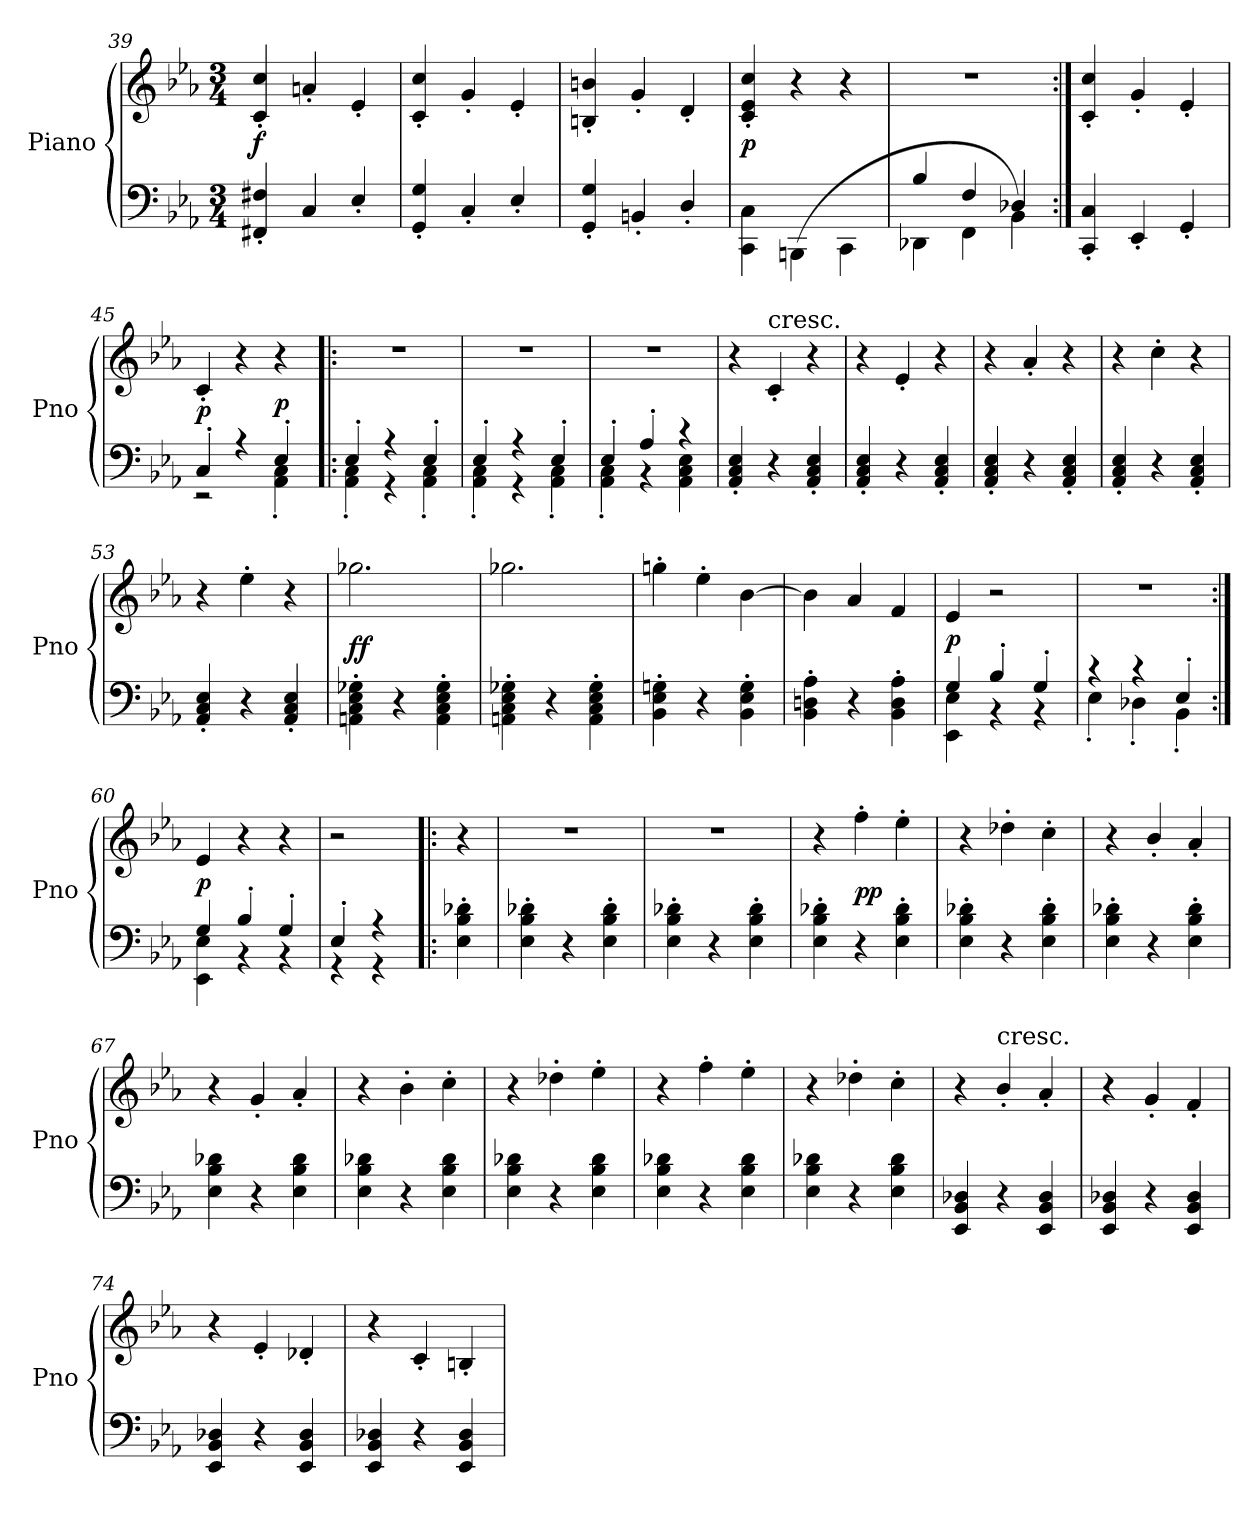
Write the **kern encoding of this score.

**kern	**kern	**dynam
*part1	*part1	*part1
*staff2	*staff1	*staff1/2
*I"Piano	*	*
*I'Pno	*	*
*clefF4	*clefG2	*
*k[b-e-a-]	*k[b-e-a-]	*
*c:	*c:	*
*M3/4	*M3/4	*
=39	=39	=39
4FF#X'/ 4F#X'/	4c'/ 4cc'/	f
4C/	4an'/	.
4E-'/	4e-'/	.
=40	=40	=40
4GG'/ 4G'/	4c'/ 4cc'/	.
4C'/	4g'/	.
4E-'/	4e-'/	.
=41	=41	=41
4GG'/ 4G'/	4Bn'/ 4bn'/	.
4BBn'/	4g'/	.
4D'/	4d'/	.
=42	=42	=42
4CC\ 4C\	4c'/ 4e-'/ 4cc'/	p
(4BBBn\	4r	.
4CC\	4r	.
=43	=43	=43
*^	*	*
4B-/	4DD-X\	2.r	.
4F/	4FF\	.	.
4D-X/	4BB-\)	.	.
*v	*v	*	*
=44:|!	=44:|!	=44:|!
4CC'/ 4C'/	4c'/ 4cc'/	.
4EE-'/	4g'/	.
4GG'/	4e-'/	.
=45	=45	=45
*^	*	*
4C'/	2r	4c'/	p
4r	.	4r	.
4E-'/	4AA-'\ 4C'\	4r	p
=46!|:	=46!|:	=46!|:	=46!|:
4E-'/	4AA-'\ 4C'\	2.r	.
4r	4r	.	.
4E-'/	4AA-'\ 4C'\	.	.
=47	=47	=47	=47
4E-'/	4AA-'\ 4C'\	2.r	.
4r	4r	.	.
4E-'/	4AA-'\ 4C'\	.	.
=48	=48	=48	=48
4E-'/	4AA-'\ 4C'\	2.r	.
4A-'/	4r	.	.
4r	4AA-\ 4C\ 4E-\	.	.
*v	*v	*	*
=49	=49	=49
4AA-'/ 4C'/ 4E-'/	4r	.
!	!LO:TX:t=cresc.	!
4r	4c'/	.
4AA-'/ 4C'/ 4E-'/	4r	.
=50	=50	=50
4AA-'/ 4C'/ 4E-'/	4r	.
4r	4e-'/	.
4AA-'/ 4C'/ 4E-'/	4r	.
=51	=51	=51
4AA-'/ 4C'/ 4E-'/	4r	.
4r	4a-'/	.
4AA-'/ 4C'/ 4E-'/	4r	.
=52	=52	=52
4AA-'/ 4C'/ 4E-'/	4r	.
4r	4cc'\	.
4AA-'/ 4C'/ 4E-'/	4r	.
=53	=53	=53
4AA-'/ 4C'/ 4E-'/	4r	.
4r	4ee-'\	.
4AA-'/ 4C'/ 4E-'/	4r	.
=54	=54	=54
4AAn'\ 4C'\ 4E-'\ 4G-X'\	2.gg-X\	ff
4r	.	.
4AA'\ 4C'\ 4E-'\ 4G-'\	.	.
=55	=55	=55
4AAn'\ 4C'\ 4E-'\ 4G-X'\	2.gg-X\	.
4r	.	.
4AA'\ 4C'\ 4E-'\ 4G-'\	.	.
=56	=56	=56
4BB-'\ 4E-'\ 4Gn'\	4ggn'\	.
4r	4ee-'\	.
4BB-'\ 4E-'\ 4G'\	[4b-\	.
=57	=57	=57
4BB-'\ 4Dn'\ 4A-'\	4b-\]	.
4r	4a-/	.
4BB-'\ 4D'\ 4A-'\	4f/	.
=58	=58	=58
*^	*	*
4G/	4EE-\ 4E-\	4e-/	p
4B-'/	4r	2r	.
4G'/	4r	.	.
=59	=59	=59	=59
4r	4E-'\	2.r	.
4r	4D-X'\	.	.
4E-'/	4BB-'\	.	.
=60:|!	=60:|!	=60:|!	=60:|!
4G/	4EE-\ 4E-\	4e-/	p
4B-'/	4r	4r	.
4G'/	4r	4r	.
=61	=61	=61	=61
4E-'/	4r	2r	.
4r	4r	.	.
*v	*v	*	*
=!|:	=!|:	=!|:
4E-'\ 4B-'\ 4d-X'\	4r	.
=62	=62	=62
4E-'\ 4B-'\ 4d-X'\	2.r	.
4r	.	.
4E-'\ 4B-'\ 4d-'\	.	.
=63	=63	=63
4E-'\ 4B-'\ 4d-X'\	2.r	.
4r	.	.
4E-'\ 4B-'\ 4d-'\	.	.
=64	=64	=64
4E-'\ 4B-'\ 4d-X'\	4r	.
4r	4ff'\	pp
4E-'\ 4B-'\ 4d-'\	4ee-'\	.
=65	=65	=65
4E-'\ 4B-'\ 4d-X'\	4r	.
4r	4dd-X'\	.
4E-'\ 4B-'\ 4d-'\	4cc'\	.
=66	=66	=66
4E-'\ 4B-'\ 4d-X'\	4r	.
4r	4b-'/	.
4E-'\ 4B-'\ 4d-'\	4a-'/	.
=67	=67	=67
4E-\ 4B-\ 4d-X\	4r	.
4r	4g'/	.
4E-\ 4B-\ 4d-\	4a-'/	.
=68	=68	=68
4E-\ 4B-\ 4d-X\	4r	.
4r	4b-'\	.
4E-\ 4B-\ 4d-\	4cc'\	.
=69	=69	=69
4E-\ 4B-\ 4d-X\	4r	.
4r	4dd-X'\	.
4E-\ 4B-\ 4d-\	4ee-'\	.
=70	=70	=70
4E-\ 4B-\ 4d-X\	4r	.
4r	4ff'\	.
4E-\ 4B-\ 4d-\	4ee-'\	.
=71	=71	=71
4E-\ 4B-\ 4d-X\	4r	.
4r	4dd-X'\	.
4E-\ 4B-\ 4d-\	4cc'\	.
=72	=72	=72
4EE-/ 4BB-/ 4D-X/	4r	.
!	!LO:TX:t=cresc.	!
4r	4b-'/	.
4EE-/ 4BB-/ 4D-/	4a-'/	.
=73	=73	=73
4EE-/ 4BB-/ 4D-X/	4r	.
4r	4g'/	.
4EE-/ 4BB-/ 4D-/	4f'/	.
=74	=74	=74
4EE-/ 4BB-/ 4D-X/	4r	.
4r	4e-'/	.
4EE-/ 4BB-/ 4D-/	4d-X'/	.
=75	=75	=75
4EE-/ 4BB-/ 4D-X/	4r	.
4r	4c'/	.
4EE-/ 4BB-/ 4D-/	4Bn'/	.
=	=	=
*-	*-	*-
